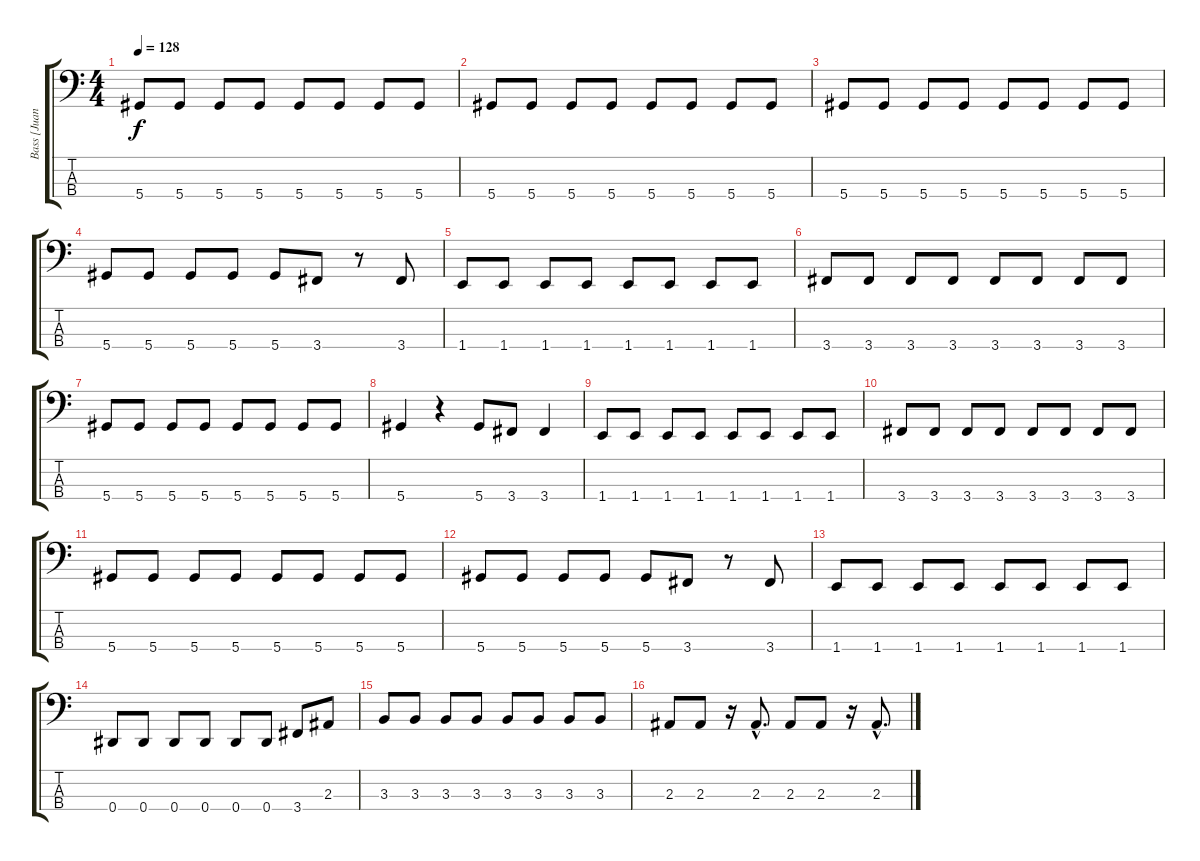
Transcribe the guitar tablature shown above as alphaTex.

\track ("Bass [Juan Croucier]" "Bass [Juan") {instrument electricbassfinger}
\staff {score tabs}
\tuning (Gb2 Db2 Ab1 Eb1) {hide}
\ts (4 4)
\tempo 128
\clef f4
\ks c
5.4.8{dy f} 5.4.8 5.4.8 5.4.8 5.4.8 5.4.8 5.4.8 5.4.8 |
5.4.8 5.4.8 5.4.8 5.4.8 5.4.8 5.4.8 5.4.8 5.4.8 |
5.4.8 5.4.8 5.4.8 5.4.8 5.4.8 5.4.8 5.4.8 5.4.8 |
5.4.8 5.4.8 5.4.8 5.4.8 5.4.8 3.4.8 r.8 3.4.8 |
1.4.8 1.4.8 1.4.8 1.4.8 1.4.8 1.4.8 1.4.8 1.4.8 |
3.4.8 3.4.8 3.4.8 3.4.8 3.4.8 3.4.8 3.4.8 3.4.8 |
5.4.8 5.4.8 5.4.8 5.4.8 5.4.8 5.4.8 5.4.8 5.4.8 |
5.4.4 r.4 5.4.8 3.4.8 3.4.4 |
1.4.8 1.4.8 1.4.8 1.4.8 1.4.8 1.4.8 1.4.8 1.4.8 |
3.4.8 3.4.8 3.4.8 3.4.8 3.4.8 3.4.8 3.4.8 3.4.8 |
5.4.8 5.4.8 5.4.8 5.4.8 5.4.8 5.4.8 5.4.8 5.4.8 |
5.4.8 5.4.8 5.4.8 5.4.8 5.4.8 3.4.8 r.8 3.4.8 |
1.4.8 1.4.8 1.4.8 1.4.8 1.4.8 1.4.8 1.4.8 1.4.8 |
0.4.8 0.4.8 0.4.8 0.4.8 0.4.8 0.4.8 3.4.8 2.3.8 |
3.3.8 3.3.8 3.3.8 3.3.8 3.3.8 3.3.8 3.3.8 3.3.8 |
2.3.8 2.3.8 r.16 2.3{hac}.8{d} 2.3.8 2.3.8 r.16 2.3{hac}.8{d}
